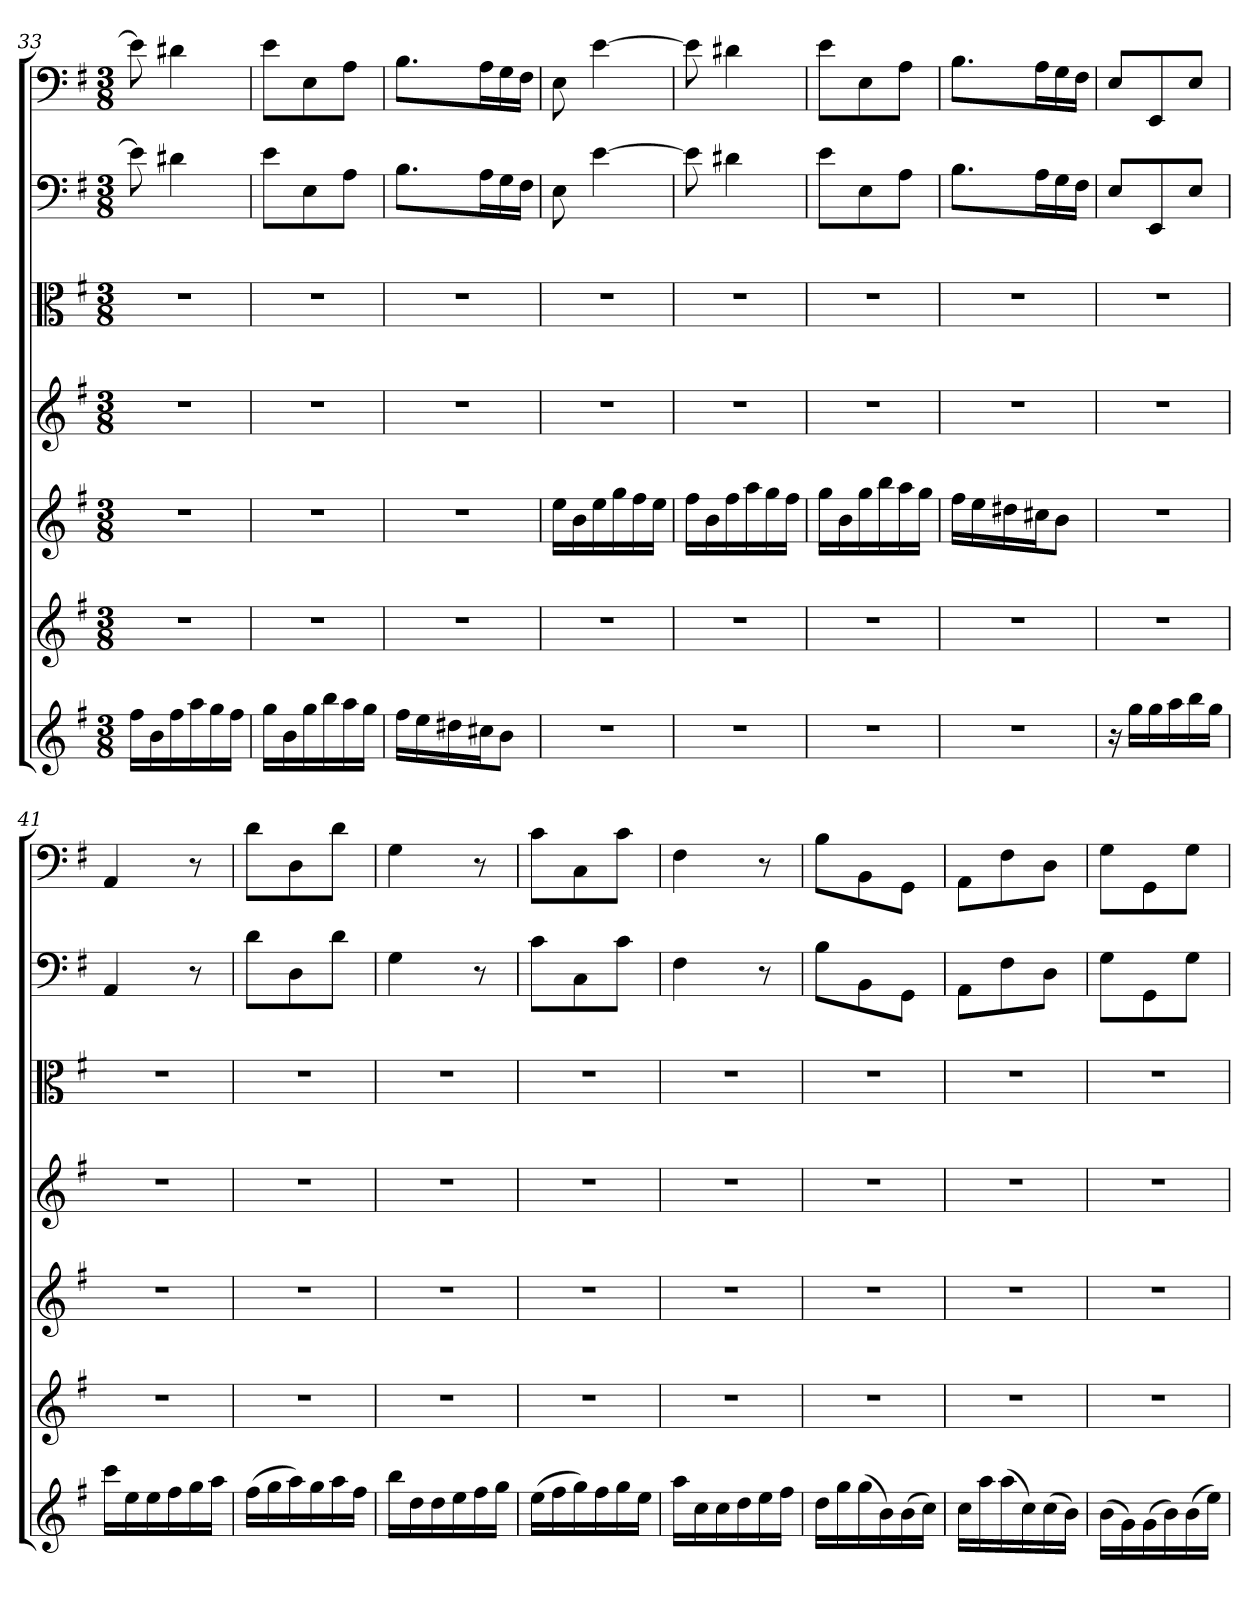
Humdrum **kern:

**kern	**kern	**kern	**kern	**kern	**kern	**kern
*part7	*part6	*part5	*part4	*part3	*part2	*part1
*staff7	*staff6	*staff5	*staff4	*staff3	*staff2	*staff1
*clefG2	*clefG2	*clefG2	*clefG2	*clefC3	*clefF4	*clefF4
*k[f#]	*k[f#]	*k[f#]	*k[f#]	*k[f#]	*k[f#]	*k[f#]
*e:	*e:	*e:	*e:	*e:	*e:	*e:
*M3/8	*M3/8	*M3/8	*M3/8	*M3/8	*M3/8	*M3/8
=33	=33	=33	=33	=33	=33	=33
16ff#\LL	4.r	4.r	4.r	4.r	8e\]	8e\]
16b\	.	.	.	.	.	.
16ff#\	.	.	.	.	4d#X\	4d#X\
16aa\	.	.	.	.	.	.
16gg\	.	.	.	.	.	.
16ff#\JJ	.	.	.	.	.	.
=34	=34	=34	=34	=34	=34	=34
16gg\LL	4.r	4.r	4.r	4.r	8e\L	8e\L
16b\	.	.	.	.	.	.
16gg\	.	.	.	.	8E\	8E\
16bb\	.	.	.	.	.	.
16aa\	.	.	.	.	8A\J	8A\J
16gg\JJ	.	.	.	.	.	.
=35	=35	=35	=35	=35	=35	=35
16ff#\LL	4.r	4.r	4.r	4.r	8.B\L	8.B\L
16ee\	.	.	.	.	.	.
16dd#X\	.	.	.	.	.	.
16cc#X\J	.	.	.	.	16A\L	16A\L
8b\J	.	.	.	.	16G\	16G\
.	.	.	.	.	16F#\JJ	16F#\JJ
=36	=36	=36	=36	=36	=36	=36
4.r	4.r	16ee\LL	4.r	4.r	8E\	8E\
.	.	16b\	.	.	.	.
.	.	16ee\	.	.	[4e\	[4e\
.	.	16gg\	.	.	.	.
.	.	16ff#\	.	.	.	.
.	.	16ee\JJ	.	.	.	.
=37	=37	=37	=37	=37	=37	=37
4.r	4.r	16ff#\LL	4.r	4.r	8e\]	8e\]
.	.	16b\	.	.	.	.
.	.	16ff#\	.	.	4d#X\	4d#X\
.	.	16aa\	.	.	.	.
.	.	16gg\	.	.	.	.
.	.	16ff#\JJ	.	.	.	.
=38	=38	=38	=38	=38	=38	=38
4.r	4.r	16gg\LL	4.r	4.r	8e\L	8e\L
.	.	16b\	.	.	.	.
.	.	16gg\	.	.	8E\	8E\
.	.	16bb\	.	.	.	.
.	.	16aa\	.	.	8A\J	8A\J
.	.	16gg\JJ	.	.	.	.
=39	=39	=39	=39	=39	=39	=39
4.r	4.r	16ff#\LL	4.r	4.r	8.B\L	8.B\L
.	.	16ee\	.	.	.	.
.	.	16dd#X\	.	.	.	.
.	.	16cc#X\J	.	.	16A\L	16A\L
.	.	8b\J	.	.	16G\	16G\
.	.	.	.	.	16F#\JJ	16F#\JJ
=40	=40	=40	=40	=40	=40	=40
16r	4.r	4.r	4.r	4.r	8E/L	8E/L
16gg\LL	.	.	.	.	.	.
16gg\	.	.	.	.	8EE/	8EE/
16aa\	.	.	.	.	.	.
16bb\	.	.	.	.	8E/J	8E/J
16gg\JJ	.	.	.	.	.	.
=41	=41	=41	=41	=41	=41	=41
16ccc\LL	4.r	4.r	4.r	4.r	4AA/	4AA/
16ee\	.	.	.	.	.	.
16ee\	.	.	.	.	.	.
16ff#\	.	.	.	.	.	.
16gg\	.	.	.	.	8r	8r
16aa\JJ	.	.	.	.	.	.
=42	=42	=42	=42	=42	=42	=42
(16ff#\LL	4.r	4.r	4.r	4.r	8d\L	8d\L
16gg\	.	.	.	.	.	.
16aa\)	.	.	.	.	8D\	8D\
16gg\	.	.	.	.	.	.
16aa\	.	.	.	.	8d\J	8d\J
16ff#\JJ	.	.	.	.	.	.
=43	=43	=43	=43	=43	=43	=43
16bb\LL	4.r	4.r	4.r	4.r	4G\	4G\
16dd\	.	.	.	.	.	.
16dd\	.	.	.	.	.	.
16ee\	.	.	.	.	.	.
16ff#\	.	.	.	.	8r	8r
16gg\JJ	.	.	.	.	.	.
=44	=44	=44	=44	=44	=44	=44
(16ee\LL	4.r	4.r	4.r	4.r	8c\L	8c\L
16ff#\	.	.	.	.	.	.
16gg\)	.	.	.	.	8C\	8C\
16ff#\	.	.	.	.	.	.
16gg\	.	.	.	.	8c\J	8c\J
16ee\JJ	.	.	.	.	.	.
=45	=45	=45	=45	=45	=45	=45
16aa\LL	4.r	4.r	4.r	4.r	4F#\	4F#\
16cc\	.	.	.	.	.	.
16cc\	.	.	.	.	.	.
16dd\	.	.	.	.	.	.
16ee\	.	.	.	.	8r	8r
16ff#\JJ	.	.	.	.	.	.
=46	=46	=46	=46	=46	=46	=46
16dd\LL	4.r	4.r	4.r	4.r	8B\L	8B\L
16gg\	.	.	.	.	.	.
(16gg\	.	.	.	.	8BB\	8BB\
16b\)	.	.	.	.	.	.
(16b\	.	.	.	.	8GG\J	8GG\J
16cc\JJ)	.	.	.	.	.	.
=47	=47	=47	=47	=47	=47	=47
16cc\LL	4.r	4.r	4.r	4.r	8AA\L	8AA\L
16aa\	.	.	.	.	.	.
(16aa\	.	.	.	.	8F#\	8F#\
16cc\)	.	.	.	.	.	.
(16cc\	.	.	.	.	8D\J	8D\J
16b\JJ)	.	.	.	.	.	.
=48	=48	=48	=48	=48	=48	=48
(16b\LL	4.r	4.r	4.r	4.r	8G\L	8G\L
16g\)	.	.	.	.	.	.
(16g\	.	.	.	.	8GG\	8GG\
16b\)	.	.	.	.	.	.
(16b\	.	.	.	.	8G\J	8G\J
16ee\JJ)	.	.	.	.	.	.
=	=	=	=	=	=	=
*-	*-	*-	*-	*-	*-	*-
